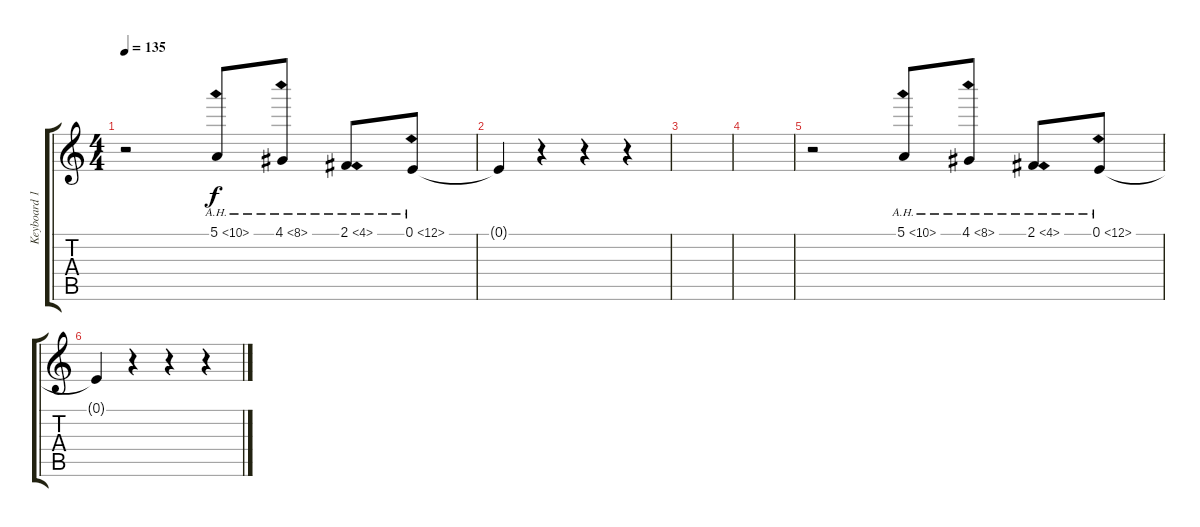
\track ("Keyboard 1" "Keyboard 1") {instrument pad1newage}
\staff {score tabs}
\tuning (E4 B3 G3 D3 A2 E2) {hide}
\ts (4 4)
\tempo 135
\clef g2
\ks c
r.2{dy f} 5.1{ah 5}.8 4.1{ah 4}.8 2.1{ah 2}.8 0.1{ah 12}.8 |
0.1{t}.4 r.4 r.4 r.4 |
|
|
r.2 5.1{ah 5}.8 4.1{ah 4}.8 2.1{ah 2}.8 0.1{ah 12}.8 |
0.1{t}.4 r.4 r.4 r.4
